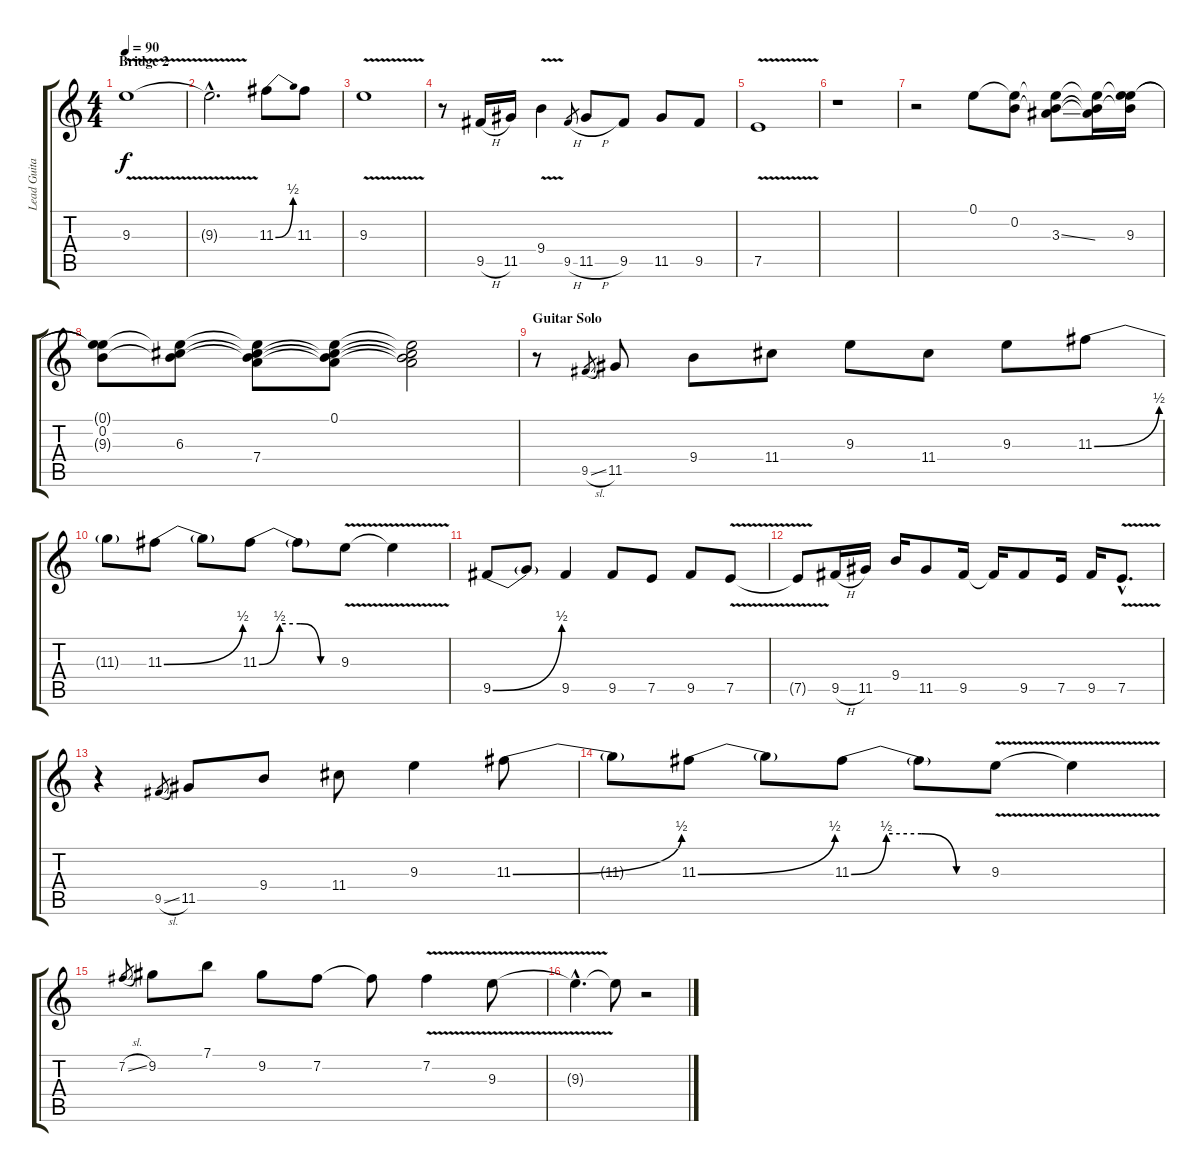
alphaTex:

\track ("Lead Guitar" "Lead Guita") {instrument acousticguitarsteel}
\staff {score tabs}
\tuning (E4 B3 G3 D3 A2 E2) {hide}
\ts (4 4)
\section ("" "Bridge 2")
\tempo 90
\clef g2
\ks c
9.3{v}.1{dy f} |
9.3{hac t}.2{d} 11.3{be (bend 0 0 60 2)}.8 11.3.8 |
9.3{v}.1 |
r.8 9.5{h}.16 11.5.16 9.4{v}.4 9.5{h}.8{gr} 11.5{h}.8 9.5.8 11.5.8 9.5.8 |
7.5{v}.1 |
r.1 |
r.2 0.1.8 (0.1{t} 0.2).8 (0.1{t} 0.2{t} 3.3{ss}).8 (0.1{t} 0.2{t} 3.3{t}).16 (0.1{t} 0.2{t} 9.3).16 |
(0.1{t} 0.2 9.3{t}).8 (0.1{t} 0.2{t} 6.3).8 (0.1{t} 0.2{t} 6.3{t} 7.4).8 (0.1 0.2{t} 6.3{t} 7.4{t}).8 (0.1{t} 0.2{t} 6.3{t} 7.4{t}).2 |
\section ("" "Guitar Solo")
r.8 9.5{sl}.8{gr} 11.5.8 9.4.8 11.4.8 9.3.8 11.4.8 9.3.8 11.3{be (bend 0 0 60 2)}.8 |
11.3{t}.8 11.3{be (bend 0 0 60 2)}.8 11.3{t}.8 11.3{be (custom 0 0 15 2 30 2 45 0 60 0)}.8 11.3{t}.8 9.3{v}.8 9.3{t}.4 |
9.5{be (bend 0 0 60 2)}.8 9.5{t}.8 9.5.4 9.5.8 7.5.8 9.5.8 7.5{v}.8 |
7.5{t}.8 9.5{h}.16 11.5.16 9.4.16 11.5.8 9.5.16 9.5{t}.16 9.5.8 7.5.16 9.5.16 7.5{v hac}.8{d} |
r.4 9.5{sl}.8{gr} 11.5.8 9.4.8 11.4.8 9.3.4 11.3{be (bend 0 0 60 2)}.8 |
11.3{t}.8 11.3{be (bend 0 0 60 2)}.8 11.3{t}.8 11.3{be (custom 0 0 15 2 30 2 45 0 60 0)}.8 11.3{t}.8 9.3{v}.8 9.3{t}.4 |
7.2{sl}.8{gr} 9.2.8 7.1.8 9.2.8 7.2.8 7.2{t}.8 7.2{v}.4 9.3{v}.8 |
9.3{hac t}.4{d} 9.3{t}.8 r.2
